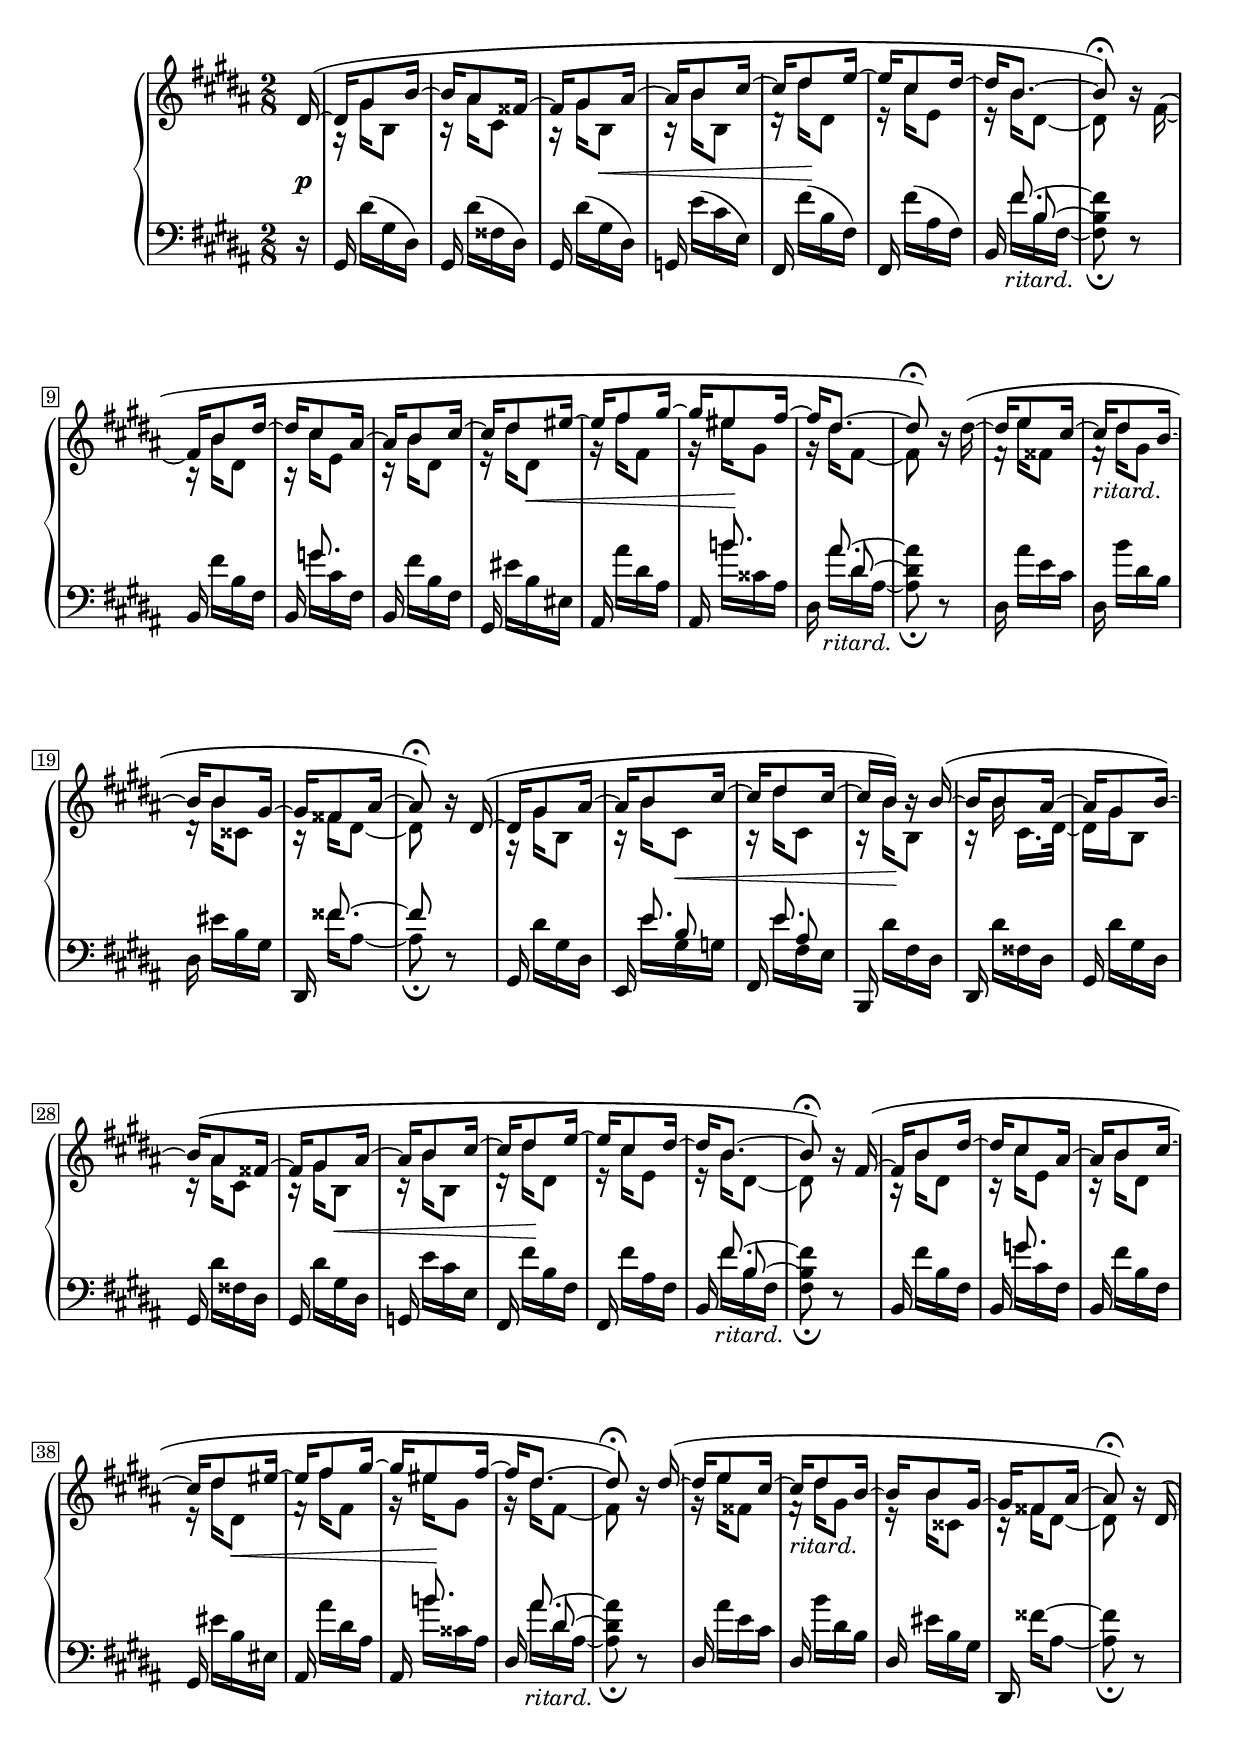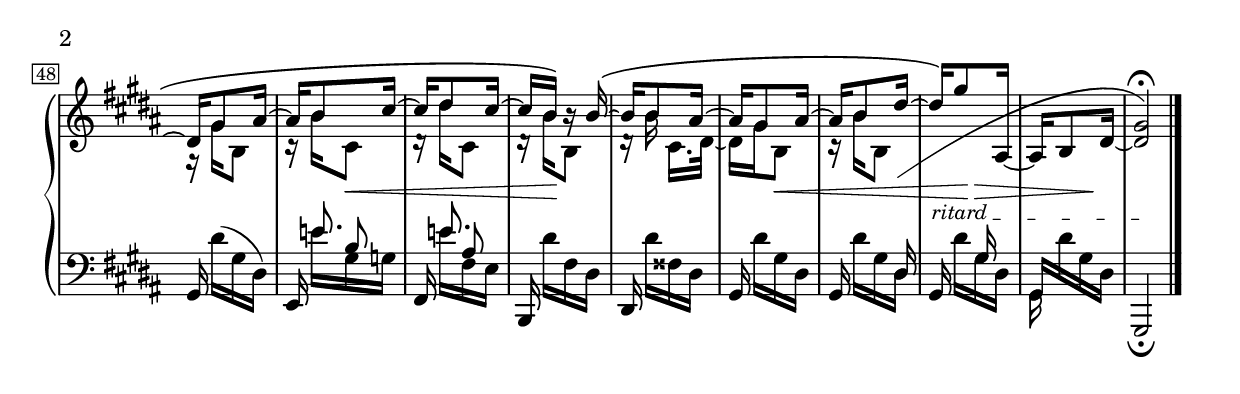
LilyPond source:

Global = {
  \key b \major
  \time 2/8
  \include "../global.ly"
}

bottom = \change Staff = "lower"
ritardando = { \override TextSpanner.bound-details.left.text = \markup { \small "ritard " } }
top = \change Staff = "upper"

Sopran = \context Voice = "one" \relative c'' {
  \voiceOne
  \override MultiMeasureRest.staff-position = #0
  \override Rest.staff-position = #0
  \partial 16
  dis,16~\(
  %1
  | dis16[ gis8 b16~]
  | b16[ ais8 fisis16~]
  | fisis16[ gis8 ais16~]
  | ais16[ b8 cis16~]
  %5
  | cis16[ dis8 e16~]
  | e16[ cis8 dis16~]
  | dis16 b8.~]
  | b8\fermata\) r16 \stemDown fis_~\(
  | \stemUp fis16[ b8 dis16~]
  %10
  | dis16[ cis8 ais16~]
  | ais16[ b8 cis16~]
  | cis16[ dis8 eis16~]
  | eis16[ fis8 gis16~]
  | gis16[ eis8 fis16~]
  %15
  | fis16[ dis8.~]
  | dis8\fermata\) r16 \stemDown dis~\(
  | \stemUp dis16[ e8 cis16~]
  | cis16[_\markup { "ritard." } dis8 b16~]
  | b16[ b8 gis16~]
  %20
  | gis16[ fisis8 ais16~]
  | ais8\fermata\) r16 dis,~\(
  | dis16[ gis8 ais16~]
  | ais16[ b8 cis16~]
  | cis16[ dis8 cis16~]
  %25
  | cis16[ b]\) r b~\(
  | b16[ b8 ais16~]
  | ais16[ gis8 b16~]\)
  | b16[\( ais8 fisis16~]
  | fisis16[ gis8 ais16~]
  %30
  | ais16[ b8 cis16~]
  | cis16[ dis8 e16~]
  | e16[ cis8 dis16~]
  | dis16 b8.~
  | b8\fermata\) r16 fis~\(
  %35
  | fis16[ b8 dis16~]
  | dis16[ cis8 ais16~]
  | ais16[ b8 cis16~]
  | cis16[ dis8 eis16~]
  | eis16[ fis8 gis16~]
  %40
  | gis16[ eis8 fis16~]
  | fis16[ dis8.~]
  | dis8\fermata\) r16 dis~\(
  | dis16[ e8 cis16~]
  | cis16[_\markup { "ritard." } dis8 b16~]
  %45
  | b16[ b8 gis16~]
  | gis16[ fisis8 ais16~]
  | ais8\fermata\) r16 dis,~\(
  | dis16[ gis8 ais16~]
  | ais16[ b8 cis16~]
  %50
  | cis16[ dis8 cis16~]
  | cis16[ b]\) r b~\(
  | b16[ b8 ais16~]
  | ais16[ gis8 ais16~]
  | ais16[ b8 dis16~]
  %55
  | dis16[\) gis8
    \shape #'((-11 . -4.5) (0 . 1) (0 . 1.2) (0 . 1.2)) Slur
    ais,,16_~](
  | ais16[ b8 dis16_~]
  | <dis gis>2*1/4\fermata)
  \fine
}

Alto = \context Voice = "two" \relative c'' {
  \voiceTwo
  \override MultiMeasureRest.staff-position = #0
  \override Rest.staff-position = #0
  \mergeDifferentlyDottedOn
  \partial 16
  s16
  %1
  | g,16\rest gis'[ b,8]
  | b16\rest ais'[ cis,8]
  | a16\rest gis'[ b,8]
  | b16\rest b'[ b,8]
  %5
  | d16\rest dis'[ dis,8]
  | e16\rest cis'[ e,8]
  | e16\rest b'[ dis,8~]
  | dis8 s
  | b16\rest b'[ dis,8]
  %10
  | b16\rest cis'[ e,8]
  | c16\rest b'[ dis,8]
  | e16\rest dis'[ dis,8]
  | g16\rest fis'[ fis,8]
  | g16\rest eis'[ gis,8]
  %15
  | g16\rest dis'[ fis,8~]
  | fis8 s8
  | f16\rest e'[ fisis,8]
  | f16\rest dis'[ gis,8]
  | d16\rest b'[ cisis,8]
  %20
  | b16\rest fisis'[ dis8~]
  | dis8 s8
  | g,16\rest gis'[ b,8]
  | b16\rest b'[ cis,8]
  | b16\rest dis'[ cis,8]
  %25
  | b16\rest b'[ b,8]
  | b16\rest b'16 cis,16.[ dis32~]
  | dis16[ gis b,8]
  | c16\rest ais'[ cis,8]
  | b16\rest gis'[ b,8]
  %30
  | c16\rest b'[ b,8]
  | d16\rest dis'[ dis,8]
  | e16\rest cis'[ e,8]
  | e16\rest b'[ dis,8~]
  | dis8 s
  %35
  | b16\rest b'[ dis,8]
  | c16\rest cis'[ e,8]
  | c16\rest b'[ dis,8]
  | e16\rest dis'[ dis,8]
  | f16\rest fis'[ fis,8]
  %40
  | g16\rest eis'[ gis,8]
  | g16\rest dis'[ fis,8~]
  | fis8 s
  | g16\rest e'[ fisis,8]
  | f16\rest dis'[ gis,8]
  %45
  | e16\rest b'[ cisis,8]
  | c16\rest fisis[ dis8~]
  | dis8 s
  | g,16\rest gis'[ b,8]
  | c16\rest b'[ cis,8]
  %50
  | d16\rest dis'[ cis,8]
  | d16\rest b'[ b,8]
  | d16\rest b'16 cis,16.[ dis32~]
  | dis16[ gis b,8]
  | c16\rest b'[ b,8]
}

Tenor = \context Voice = "three" \relative c' {
  \voiceThree
  \override MultiMeasureRest.staff-position = #0
  \override Rest.staff-position = #0
  \set tieWaitForNote = ##t
  \tieUp
  \mergeDifferentlyDottedOn
  \partial 16
  s16
  %1
  | s4*6
  | s16
    << {
      \stemUp fis8.~
    } \\ {
      \stemUp\tieUp s16 b,8~
    } >>
  | << {
      \once\hideNotes
      % we must force-hshift the hidden note to avoid a too long tie
      \once\override NoteColumn.force-hshift = #-1 fis'8
    } \\ {
      \once\hideNotes
      \once\override NoteColumn.force-hshift = #-1 b,8
    } >> s8
  | s4
  %10
  | s16 \stemUp g'!8.
  | s4*3
  | s16 b!8.
  %15
  | s16
    << {
      \stemUp ais8.~
    } \\ {
      \stemUp\tieUp s16 dis,8~
    } >>
  | << {
      \once\hideNotes
      \once\override NoteColumn.force-hshift = #-1 ais'8
    } \\ {
      \once\hideNotes
      \once\override NoteColumn.force-hshift = #-1 dis,8
    } >> s8
  | s4*3
  %20
  | s16 \stemUp fisis8.~
  | fisis8 s
  | s4
  | s16 << { e8. } \\ { \stemUp s16 b8 } >>
  | s16 << { e8. } \\ { \stemUp s16 ais,8 } >>
  %25
  | s4*8
  | s16
    << {
      \stemUp fis'8.~
    } \\ {
      \stemUp\tieUp s16 b,8~
    } >>
  | << {
      \once\hideNotes
      \once\override NoteColumn.force-hshift = #-1 fis'8
    } \\ {
      \once\hideNotes
      \once\override NoteColumn.force-hshift = #-1 b,8
    } >> s8
  %35
  | s4
  | s16 \stemUp g'!8.
  | s4*3
  %40
  | s16 \stemUp b!8.
  | s16
    << {
      \stemUp ais8.~
    } \\ {
      \stemUp\tieUp s16 dis,8~
    } >>
  | << {
      \once\hideNotes
      \once\override NoteColumn.force-hshift = #-1 ais'8
    } \\ {
      \once\hideNotes
      \once\override NoteColumn.force-hshift = #-1 dis,8
    } >> s8
  | s4*6
  | << { s16 \stemUp e!8. } \\ { \stemUp s8 b } >>
  %50
  | << { s16 \stemUp e!8. } \\ { \stemUp s8 ais, } >>
  | s4*3
  | s8.dis,16
  %55
  | s8 gis16 s16
  | \stemDown gis,16 s8 s16
}

Bass = \context Voice = "four" \relative c {
  \voiceFour
  \override MultiMeasureRest.staff-position = #0
  \override Rest.staff-position = #0
  \set tieWaitForNote = ##t
  \slurUp
  \partial 16
  r16
  %1
  | \stemUp gis16 \stemDown dis''[( gis, dis])
  | \stemUp gis,16 \stemDown dis''[( fisis, dis])
  | \stemUp gis,16 \stemDown dis''[( gis, dis])
  | \stemUp g,16 \stemDown e''[( cis e,])
  %5
  | \stemUp fis,16 \stemDown fis''[( b, fis])
  | \stemUp fis,16 \stemDown fis''[( ais, fis])
  | \stemUp b,16 \stemDown fis''_\markup { \hspace #-0.5 "ritard." } [ b, fis~]
  | <fis b fis'>8\fermata r
  | \stemUp b,16 \stemDown fis''[ b, fis]
  %10
  | \stemUp b,16 \stemDown g''[ cis, fis,]
  | \stemUp b,16 \stemDown fis''[ b, fis]
  | \stemUp gis,16 \stemDown eis''[ b eis,]
  | \stemUp ais,16 \stemDown ais''[ dis, ais]
  | \stemUp ais,16 \stemDown b''[ cisis, ais]
  %15
  | dis,16 ais''_\markup { \hspace #-0.5 "ritard." } [ dis, ais~]
  | <ais dis ais'>8\fermata r
  | dis,16 ais''[ e cis]
  | dis,16 b''[ dis, b]
  | dis,16 eis'[ b gis]
  %20
  | \stemUp dis,16 \stemDown fisis''[ ais,8~]
  | ais8\fermata r
  | \stemUp gis,16 \stemDown dis''[ gis, dis]
  | \stemUp e,16 \stemDown e''[ gis, g]
  | \stemUp fis,16 \stemDown e''[ fis, e]
  %25
  | \stemUp b,16 \stemDown dis''[ fis, dis]
  | \stemUp dis,16 \stemDown dis''[ fisis, dis]
  | \stemUp gis,16 \stemDown dis''[ gis, dis]
  | \stemUp gis,16 \stemDown dis''[ fisis, dis]
  | \stemUp gis,16 \stemDown dis''[ gis, dis]
  %30
  | \stemUp g,16 \stemDown e''[ cis e,]
  | \stemUp fis,16 \stemDown fis''[ b, fis]
  | \stemUp fis,16 \stemDown fis''[ ais, fis]
  | \stemUp b,16 \stemDown fis''_\markup { \hspace #-0.5 "ritard." } [b, fis]
  | <fis b fis'>8\fermata r
  %35
  | \stemUp b,16 \stemDown fis''[ b, fis]
  | \stemUp b,16 \stemDown g''[ cis, fis,]
  | \stemUp b,16 \stemDown fis''[ b, fis]
  | \stemUp gis,16 \stemDown eis''[ b eis,]
  | \stemUp ais,16 \stemDown ais''[ dis, ais]
  %40
  | \stemUp ais,16 \stemDown b''[ cisis, ais]
  | \stemUp dis,16 \stemDown ais''_\markup { \hspace #-0.5 "ritard." } [ dis, ais~]
  | <ais dis ais'>8\fermata r
  | \stemUp dis,16 \stemDown ais''[ e cis]
  | \stemUp dis,16 \stemDown b''[ dis, b]
  %45
  | \stemUp dis,16 \stemDown eis'[ b gis]
  | \stemUp dis,16 \stemDown fisis''^~[ ais,8~]
  | <ais fisis'>8\fermata r
  | \stemUp gis,16 \stemDown dis''[( gis, dis])
  | \stemUp e,16 \stemDown e''[ gis, g]
  %50
  | \stemUp fis,16 \stemDown e''[ fis, e]
  | \stemUp b,16 \stemDown dis''[ fis, dis]
  | \stemUp dis,16 \stemDown dis''[ fisis, dis]
  | \stemUp gis,16 \stemDown dis''[ gis, dis]
  | \stemUp gis,16 \stemDown dis''[ gis, dis]\ritardando
  %55
  | \stemUp gis,16\startTextSpan \stemDown dis''[ gis, dis]
  | \stemUp\override Beam.positions = #'(1.4 . -1.8)
    gis,16[ \stemDown dis'' gis, dis]
  | \stemUp gis,,2*1/4\fermata\stopTextSpan
  \fine
}

centerDynamics = {
  \partial 16
    s16-\markup { \hspace #0 \dynamic p }
  %1
  | s4*2
  | s16 s s\< s
  | s4
  | s16 s\! s s
  | s4*6
  | s16 s s\< s
  | s4
  | s16 s\! s s
  | s4*8
  | s16 s s\< s
  | s4
  | s16 s\! s s
  | s4*3
  | s16 s s\< s
  | s4
  | s16 s\! s s
  | s4*6
  | s16 s s\< s
  | s4
  | s16 s\! s s
  | s4*8
  | s16 s s\< s
  | s4
  | s16 s\! s s
  | s4
  | s16 s s\< s
  | s4
  | s16 s\! s\> s
  | s16 s s\! s

}

\score {
  \new PianoStaff
  <<
    \accidentalStyle Score.piano
    \context Staff = "upper" <<
      \set Staff.midiInstrument = #"acoustic grand"
      \Global
      \clef treble
      \Sopran
      \Alto
    >>
    \context Dynamics <<
      \Global \centerDynamics
    >>
    \context Staff = "lower" <<
      \set Staff.midiInstrument = #"acoustic grand"
      \Global
      \clef bass
      \Tenor
      \Bass
    >>
  >>
  \header {
    %composer = "Robert Schumann"
    %opus = "Op. 15"
    title = \markup { "10. Fast zu ernst" }
    subtitle = \markup {
      \column {
        \line { "(Almost too Serious)" }
        % workaround to insert some vertical space after the subtitle
        \line { " " }
      }
    }
  }
  \layout {
    \context {
      \PianoStaff
      % More space between staves in the same PianoStaff
      %\override StaffGrouper.staff-staff-spacing.minimum-distance = 12
      \override TextScript.font-shape = #'italic
    }
  }
  \midi {
    \tempo 4 = 100
  }
}
